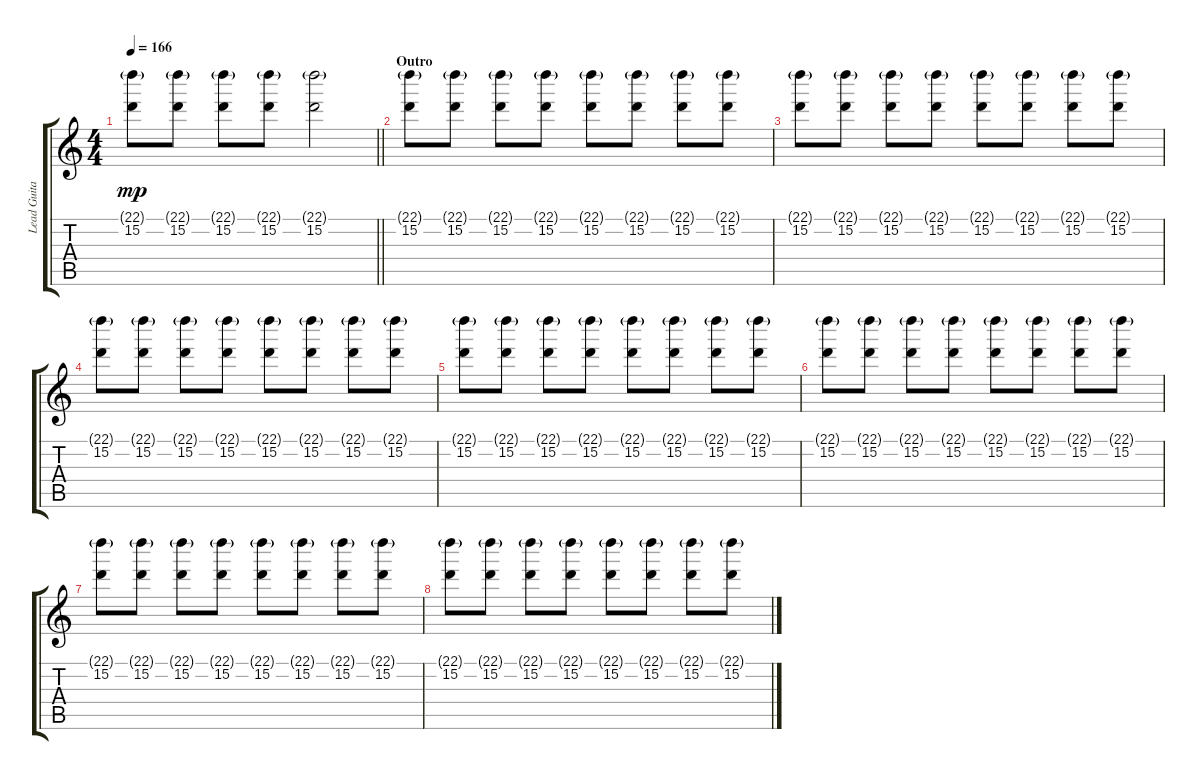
\track ("Lead Guitar" "Lead Guita") {instrument overdrivenguitar}
\staff {score tabs}
\tuning (E4 B3 G3 D3 A2 E2) {hide}
\ts (4 4)
\tempo 166
\clef g2
\barLineRight lightlight
\ks c
(22.1{g} 15.2).8{dy mp} (22.1{g} 15.2).8 (22.1{g} 15.2).8 (22.1{g} 15.2).8 (22.1{g} 15.2).2 |
\section ("" "Outro")
(22.1{g} 15.2).8 (22.1{g} 15.2).8 (22.1{g} 15.2).8 (22.1{g} 15.2).8 (22.1{g} 15.2).8 (22.1{g} 15.2).8 (22.1{g} 15.2).8 (22.1{g} 15.2).8 |
(22.1{g} 15.2).8 (22.1{g} 15.2).8 (22.1{g} 15.2).8 (22.1{g} 15.2).8 (22.1{g} 15.2).8 (22.1{g} 15.2).8 (22.1{g} 15.2).8 (22.1{g} 15.2).8 |
(22.1{g} 15.2).8 (22.1{g} 15.2).8 (22.1{g} 15.2).8 (22.1{g} 15.2).8 (22.1{g} 15.2).8 (22.1{g} 15.2).8 (22.1{g} 15.2).8 (22.1{g} 15.2).8 |
(22.1{g} 15.2).8 (22.1{g} 15.2).8 (22.1{g} 15.2).8 (22.1{g} 15.2).8 (22.1{g} 15.2).8{volume 0} (22.1{g} 15.2).8 (22.1{g} 15.2).8 (22.1{g} 15.2).8 |
(22.1{g} 15.2).8 (22.1{g} 15.2).8 (22.1{g} 15.2).8 (22.1{g} 15.2).8 (22.1{g} 15.2).8 (22.1{g} 15.2).8 (22.1{g} 15.2).8 (22.1{g} 15.2).8 |
(22.1{g} 15.2).8 (22.1{g} 15.2).8 (22.1{g} 15.2).8 (22.1{g} 15.2).8 (22.1{g} 15.2).8 (22.1{g} 15.2).8 (22.1{g} 15.2).8 (22.1{g} 15.2).8 |
(22.1{g} 15.2).8 (22.1{g} 15.2).8 (22.1{g} 15.2).8 (22.1{g} 15.2).8 (22.1{g} 15.2).8 (22.1{g} 15.2).8 (22.1{g} 15.2).8 (22.1{g} 15.2).8
